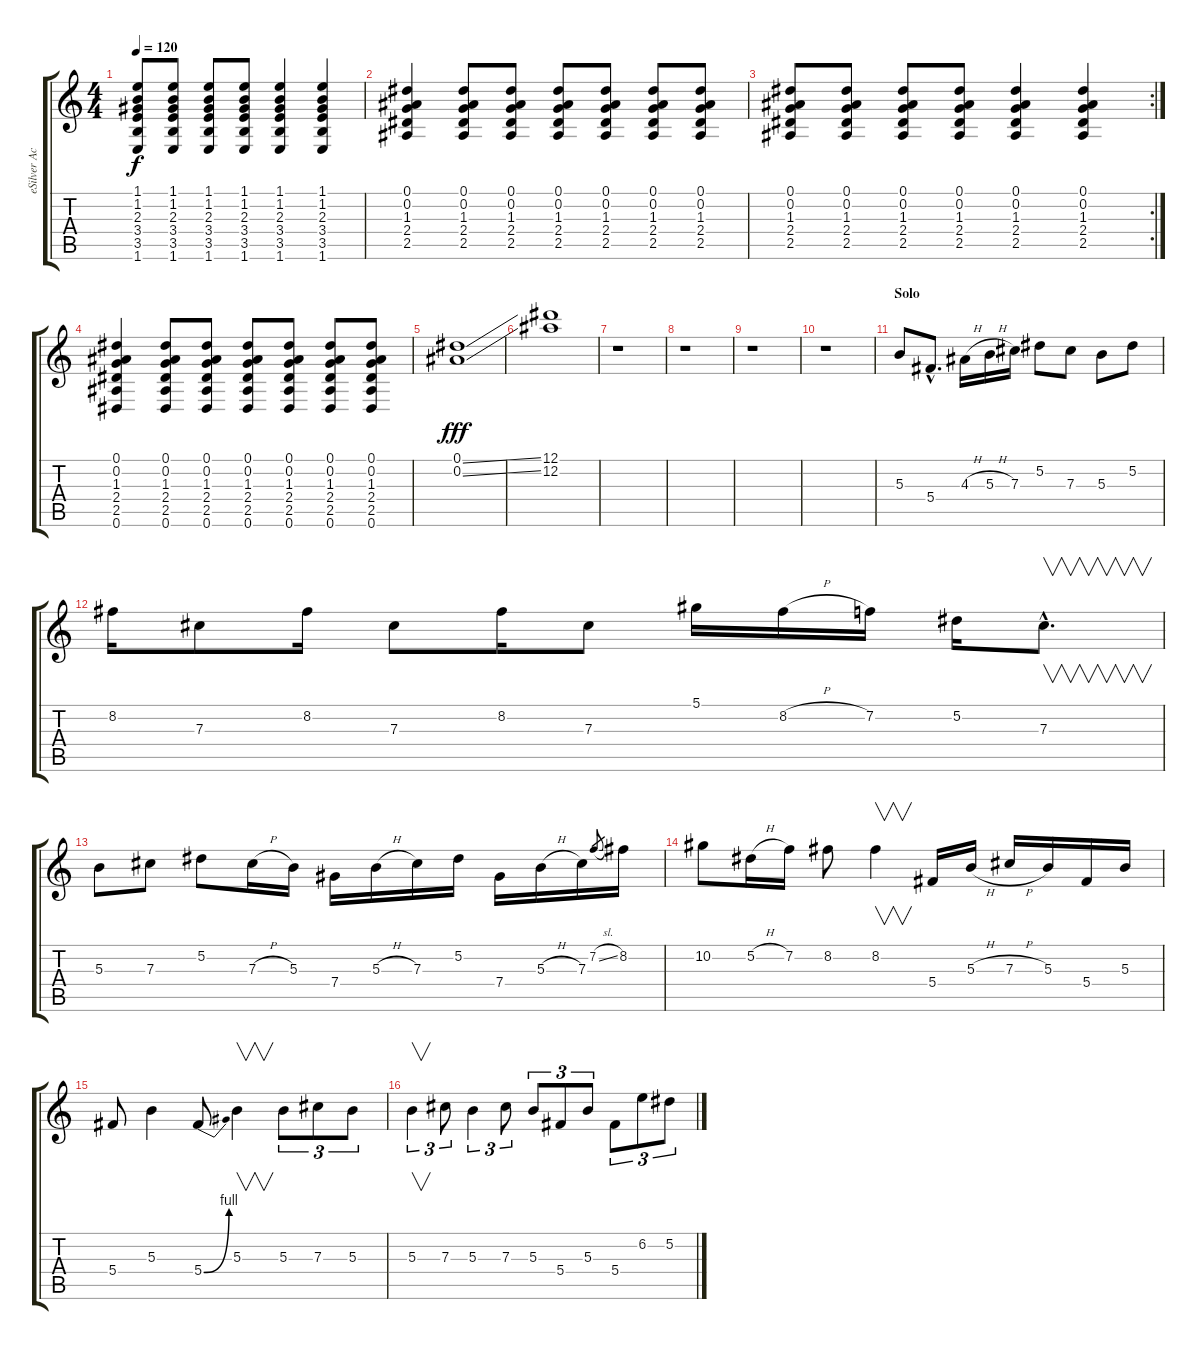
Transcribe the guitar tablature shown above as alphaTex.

\track ("eSilver Acoustic Guitar" "eSilver Ac") {instrument acousticguitarsteel}
\staff {score tabs}
\tuning (Eb4 Bb3 Gb3 Db3 Ab2 Eb2) {hide}
\ts (4 4)
\tempo 120
\clef g2
\ks c
(1.1 1.2 2.3 3.4 3.5 1.6).8{dy f} (1.1 1.2 2.3 3.4 3.5 1.6).8 (1.1 1.2 2.3 3.4 3.5 1.6).8 (1.1 1.2 2.3 3.4 3.5 1.6).8 (1.1 1.2 2.3 3.4 3.5 1.6).4 (1.1 1.2 2.3 3.4 3.5 1.6).4 |
(0.1 0.2 1.3 2.4 2.5).4 (0.1 0.2 1.3 2.4 2.5).8 (0.1 0.2 1.3 2.4 2.5).8 (0.1 0.2 1.3 2.4 2.5).8 (0.1 0.2 1.3 2.4 2.5).8 (0.1 0.2 1.3 2.4 2.5).8 (0.1 0.2 1.3 2.4 2.5).8 |
\rc 2
(0.1 0.2 1.3 2.4 2.5).8 (0.1 0.2 1.3 2.4 2.5).8 (0.1 0.2 1.3 2.4 2.5).8 (0.1 0.2 1.3 2.4 2.5).8 (0.1 0.2 1.3 2.4 2.5).4 (0.1 0.2 1.3 2.4 2.5).4 |
(0.1 0.2 1.3 2.4 2.5 0.6).4 (0.1 0.2 1.3 2.4 2.5 0.6).8 (0.1 0.2 1.3 2.4 2.5 0.6).8 (0.1 0.2 1.3 2.4 2.5 0.6).8 (0.1 0.2 1.3 2.4 2.5 0.6).8 (0.1 0.2 1.3 2.4 2.5 0.6).8 (0.1 0.2 1.3 2.4 2.5 0.6).8 |
(0.1{ss} 0.2{ss}).1{dy fff volume 16} |
(12.1 12.2).1 |
r.1 |
r.1 |
r.1 |
r.1 |
\section ("" "Solo")
5.3.8{volume 16 balance 8} 5.4{hac}.8{d} 4.3{h}.16 5.3{h}.16 7.3.16 5.2.8 7.3.8 5.3.8 5.2.8 |
8.2.16 7.3.8 8.2.16 7.3.8 8.2.16 7.3.8 5.1.16 8.2{h}.16 7.2.16 5.2.16 7.3{hac}.8{v d} |
5.3.8 7.3.8 5.2.8 7.3{h}.16 5.3.16 7.4.16 5.3{h}.16 7.3.16 5.2.16 7.4.16 5.3{h}.16 7.3.16 7.2{sl}.8{gr} 8.2.16 |
10.2.8 5.2{h}.16 7.2.16 8.2.8 8.2.4{v} 5.4.16 5.3{h}.16 7.3{h}.16 5.3.16 5.4.16 5.3.16 |
5.4.8 5.3.4 5.4{be (bend 0 0 60 4)}.8 5.3.4{v} 5.3.8{tu (3 2)} 7.3.8{tu (3 2)} 5.3.8{tu (3 2)} |
5.3.4{v tu (3 2)} 7.3.8{tu (3 2)} 5.3.4{tu (3 2)} 7.3.8{tu (3 2)} 5.3.8{tu (3 2)} 5.4.8{tu (3 2)} 5.3.8{tu (3 2)} 5.4.8{tu (3 2)} 6.2.8{tu (3 2)} 5.2.8{tu (3 2)}
